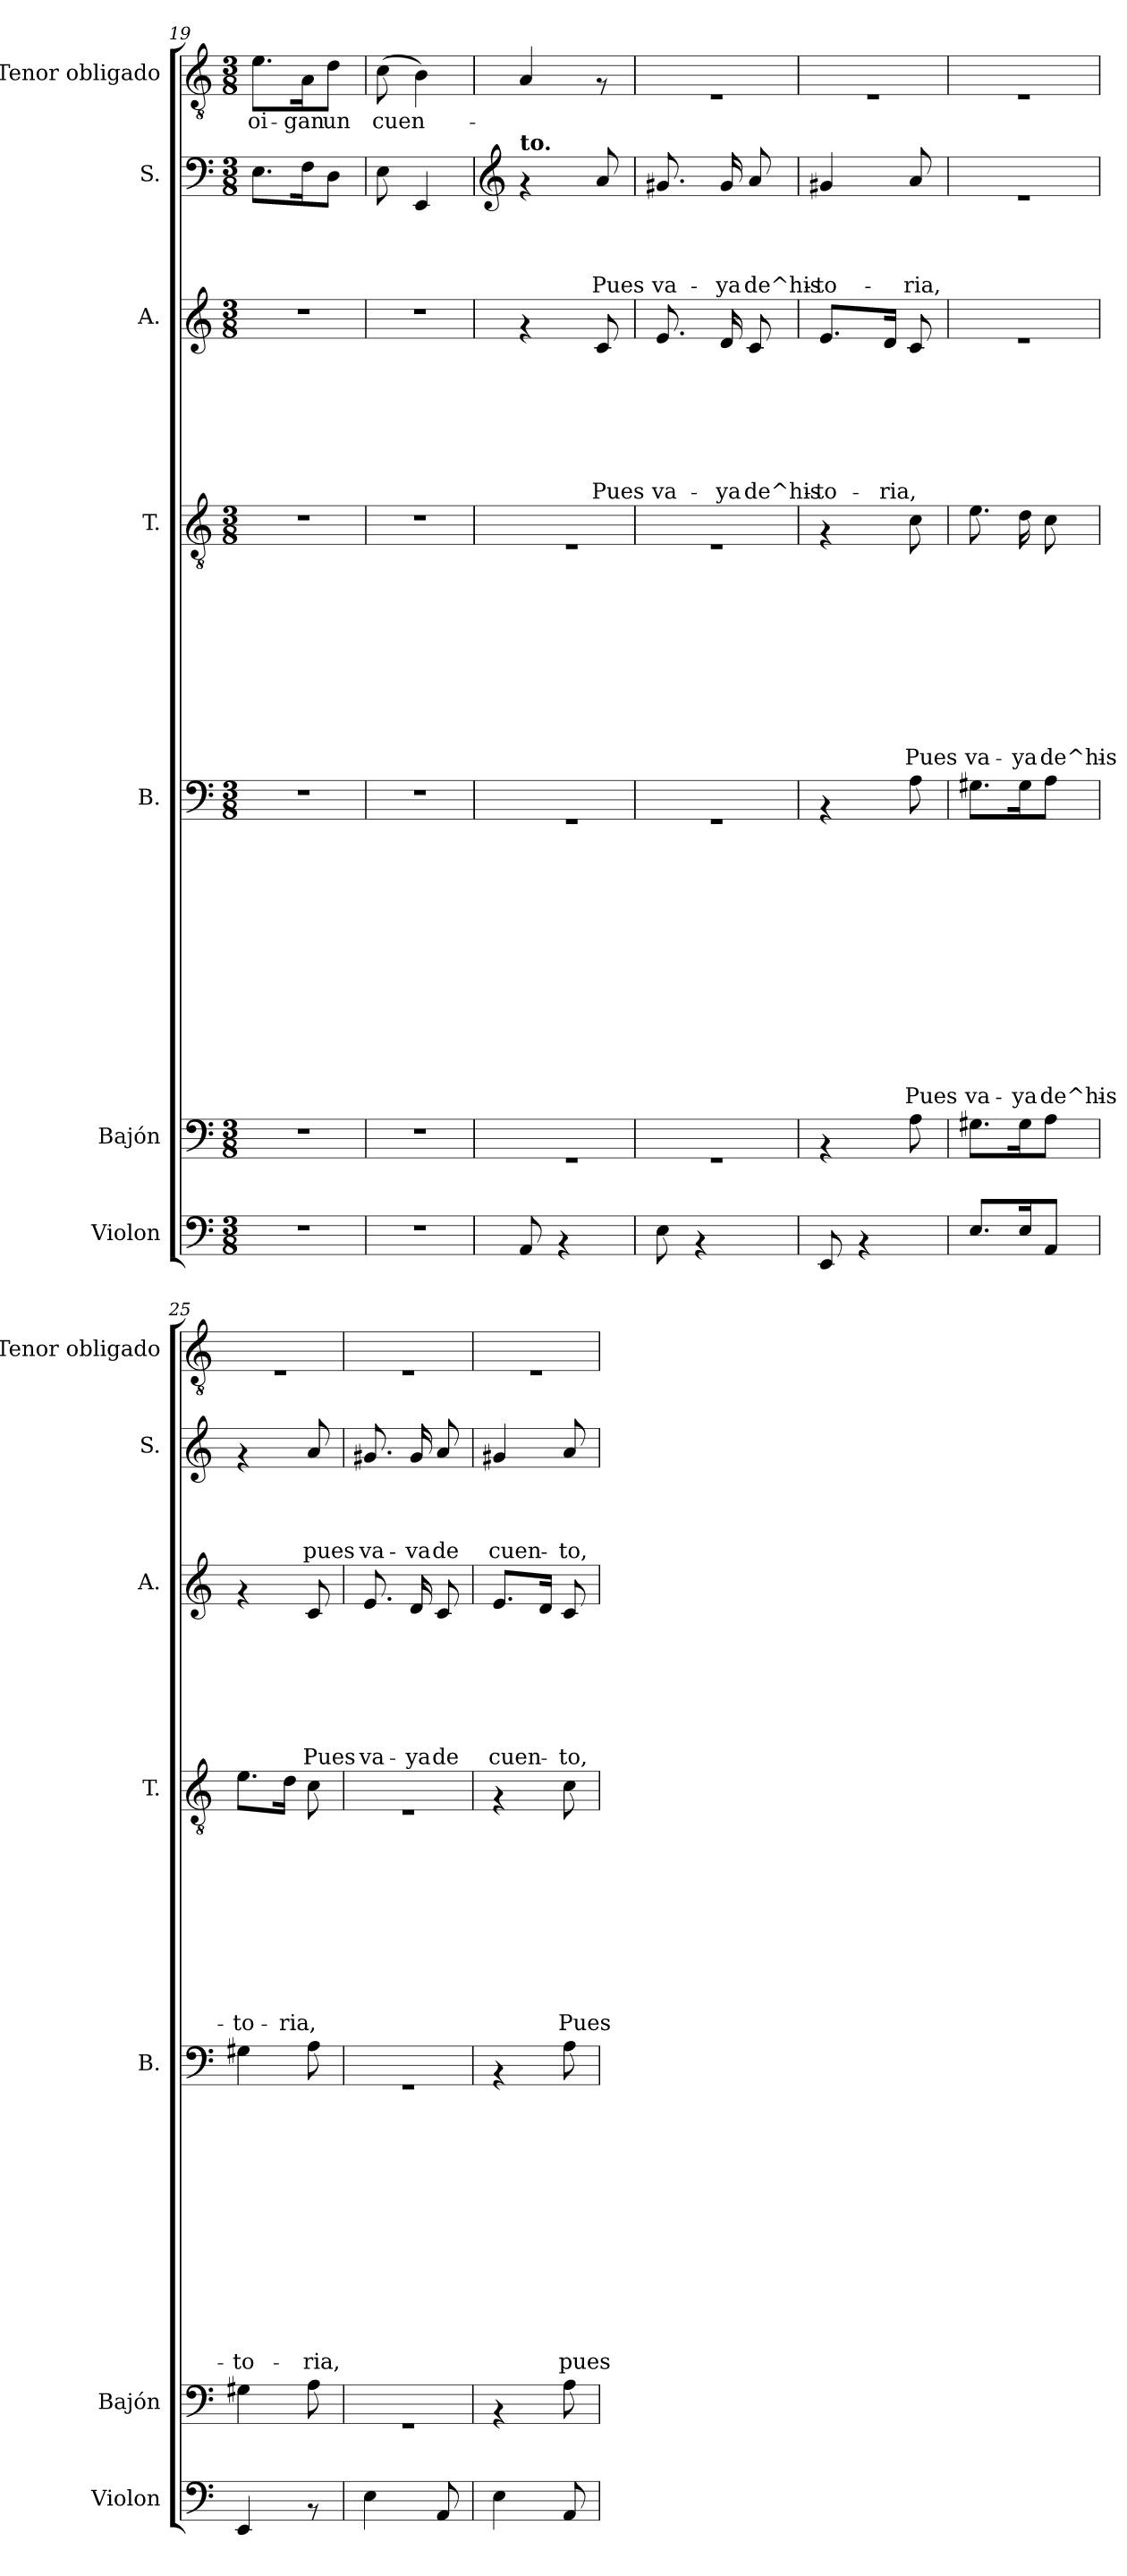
**kern	**kern	**kern	**text	**text	**text	**text	**text	**text	**text	**text	**text	**text	**text	**text	**text	**kern	**text	**text	**text	**text	**text	**text	**text	**text	**text	**text	**kern	**text	**text	**text	**text	**text	**text	**text	**kern	**text	**text	**text	**text	**kern	**text
*part7	*part6	*part5	*part5	*part5	*part5	*part5	*part5	*part5	*part5	*part5	*part5	*part5	*part5	*part5	*part5	*part4	*part4	*part4	*part4	*part4	*part4	*part4	*part4	*part4	*part4	*part4	*part3	*part3	*part3	*part3	*part3	*part3	*part3	*part3	*part2	*part2	*part2	*part2	*part2	*part1	*part1
*staff7	*staff6	*staff5	*staff5	*staff5	*staff5	*staff5	*staff5	*staff5	*staff5	*staff5	*staff5	*staff5	*staff5	*staff5	*staff5	*staff4	*staff4	*staff4	*staff4	*staff4	*staff4	*staff4	*staff4	*staff4	*staff4	*staff4	*staff3	*staff3	*staff3	*staff3	*staff3	*staff3	*staff3	*staff3	*staff2	*staff2	*staff2	*staff2	*staff2	*staff1	*staff1
*I"Violon	*I"Bajón	*I"B.	*	*	*	*	*	*	*	*	*	*	*	*	*	*I"T.	*	*	*	*	*	*	*	*	*	*	*I"A.	*	*	*	*	*	*	*	*I"S.	*	*	*	*	*I"Tenor obligado	*
*I'Violon	*I'Bajón	*I'B.	*	*	*	*	*	*	*	*	*	*	*	*	*	*I'T.	*	*	*	*	*	*	*	*	*	*	*I'A.	*	*	*	*	*	*	*	*I'S.	*	*	*	*	*I'Tenor obligado	*
*clefF4	*clefF4	*clefF4	*	*	*	*	*	*	*	*	*	*	*	*	*	*clefGv2	*	*	*	*	*	*	*	*	*	*	*clefG2	*	*	*	*	*	*	*	*clefF4	*	*	*	*	*clefGv2	*
*k[]	*k[]	*k[]	*	*	*	*	*	*	*	*	*	*	*	*	*	*k[]	*	*	*	*	*	*	*	*	*	*	*k[]	*	*	*	*	*	*	*	*k[]	*	*	*	*	*k[]	*
*C:	*C:	*C:	*	*	*	*	*	*	*	*	*	*	*	*	*	*C:	*	*	*	*	*	*	*	*	*	*	*C:	*	*	*	*	*	*	*	*C:	*	*	*	*	*C:	*
*M3/8	*M3/8	*M3/8	*	*	*	*	*	*	*	*	*	*	*	*	*	*M3/8	*	*	*	*	*	*	*	*	*	*	*M3/8	*	*	*	*	*	*	*	*M3/8	*	*	*	*	*M3/8	*
=19	=19	=19	=19	=19	=19	=19	=19	=19	=19	=19	=19	=19	=19	=19	=19	=19	=19	=19	=19	=19	=19	=19	=19	=19	=19	=19	=19	=19	=19	=19	=19	=19	=19	=19	=19	=19	=19	=19	=19	=19	=19
!	!	!	!	!	!	!	!	!	!	!	!	!	!	!	!	!	!	!	!	!	!	!	!	!	!	!	!	!	!	!	!	!	!	!	!	!	!	!	!	!	!LO:LY:b
4.r	4.r	4.r	.	.	.	.	.	.	.	.	.	.	.	.	.	4.r	.	.	.	.	.	.	.	.	.	.	4.r	.	.	.	.	.	.	.	8.E\L	.	.	.	.	8.e\L	oi-
!	!	!	!	!	!	!	!	!	!	!	!	!	!	!	!	!	!	!	!	!	!	!	!	!	!	!	!	!	!	!	!	!	!	!	!	!	!	!	!	!	!LO:LY:b
.	.	.	.	.	.	.	.	.	.	.	.	.	.	.	.	.	.	.	.	.	.	.	.	.	.	.	.	.	.	.	.	.	.	.	16F\k	.	.	.	.	16A\K	-gan
!	!	!	!	!	!	!	!	!	!	!	!	!	!	!	!	!	!	!	!	!	!	!	!	!	!	!	!	!	!	!	!	!	!	!	!	!	!	!	!	!	!LO:LY:b
.	.	.	.	.	.	.	.	.	.	.	.	.	.	.	.	.	.	.	.	.	.	.	.	.	.	.	.	.	.	.	.	.	.	.	8D\J	.	.	.	.	8d\J	un
=20	=20	=20	=20	=20	=20	=20	=20	=20	=20	=20	=20	=20	=20	=20	=20	=20	=20	=20	=20	=20	=20	=20	=20	=20	=20	=20	=20	=20	=20	=20	=20	=20	=20	=20	=20	=20	=20	=20	=20	=20	=20
!	!	!	!	!	!	!	!	!	!	!	!	!	!	!	!	!	!	!	!	!	!	!	!	!	!	!	!	!	!	!	!	!	!	!	!	!	!	!	!	!	!LO:LY:b
4.r	4.r	4.r	.	.	.	.	.	.	.	.	.	.	.	.	.	4.r	.	.	.	.	.	.	.	.	.	.	4.r	.	.	.	.	.	.	.	8E\	.	.	.	.	(>8c\	cuen-
.	.	.	.	.	.	.	.	.	.	.	.	.	.	.	.	.	.	.	.	.	.	.	.	.	.	.	.	.	.	.	.	.	.	.	4EE/	.	.	.	.	4B\)	.
!!LO:PB:g=z
=21	=21	=21	=21	=21	=21	=21	=21	=21	=21	=21	=21	=21	=21	=21	=21	=21	=21	=21	=21	=21	=21	=21	=21	=21	=21	=21	=21	=21	=21	=21	=21	=21	=21	=21	=21	=21	=21	=21	=21	=21	=21
*	*	*	*	*	*	*	*	*	*	*	*	*	*	*	*	*	*	*	*	*	*	*	*	*	*	*	*	*	*	*	*	*	*	*	*clefG2	*	*	*	*	*	*
!	!	!	!	!	!	!	!	!	!	!	!	!	!	!	!	!	!	!	!	!	!	!	!	!	!	!	!	!	!	!	!	!	!	!	!LO:TX:a:B:t=to.	!	!	!	!	!	!
8AA/	4.rGG	4.rGG	.	.	.	.	.	.	.	.	.	.	.	.	.	4.rE	.	.	.	.	.	.	.	.	.	.	4rf	.	.	.	.	.	.	.	4rf	.	.	.	.	4A/	.
4rAA	.	.	.	.	.	.	.	.	.	.	.	.	.	.	.	.	.	.	.	.	.	.	.	.	.	.	.	.	.	.	.	.	.	.	.	.	.	.	.	.	.
!	!	!	!	!	!	!	!	!	!	!	!	!	!	!	!	!	!	!	!	!	!	!	!	!	!	!	!	!	!	!	!	!	!	!LO:LY:b	!	!	!	!	!LO:LY:b	!	!
.	.	.	.	.	.	.	.	.	.	.	.	.	.	.	.	.	.	.	.	.	.	.	.	.	.	.	8c/	.	.	.	.	.	.	Pues	8a/	.	.	.	Pues	8rF	.
=22	=22	=22	=22	=22	=22	=22	=22	=22	=22	=22	=22	=22	=22	=22	=22	=22	=22	=22	=22	=22	=22	=22	=22	=22	=22	=22	=22	=22	=22	=22	=22	=22	=22	=22	=22	=22	=22	=22	=22	=22	=22
!	!	!	!	!	!	!	!	!	!	!	!	!	!	!	!	!	!	!	!	!	!	!	!	!	!	!	!	!	!	!	!	!	!	!LO:LY:b	!	!	!	!	!LO:LY:b	!	!
8E\	4.rGG	4.rGG	.	.	.	.	.	.	.	.	.	.	.	.	.	4.rE	.	.	.	.	.	.	.	.	.	.	8.e/	.	.	.	.	.	.	va-	8.g#X/	.	.	.	va-	4.rE	.
4rAA	.	.	.	.	.	.	.	.	.	.	.	.	.	.	.	.	.	.	.	.	.	.	.	.	.	.	.	.	.	.	.	.	.	.	.	.	.	.	.	.	.
!	!	!	!	!	!	!	!	!	!	!	!	!	!	!	!	!	!	!	!	!	!	!	!	!	!	!	!	!	!	!	!	!	!	!LO:LY:b	!	!	!	!	!LO:LY:b	!	!
.	.	.	.	.	.	.	.	.	.	.	.	.	.	.	.	.	.	.	.	.	.	.	.	.	.	.	16d/	.	.	.	.	.	.	-ya	16g#/	.	.	.	-ya	.	.
!	!	!	!	!	!	!	!	!	!	!	!	!	!	!	!	!	!	!	!	!	!	!	!	!	!	!	!	!	!	!	!	!	!	!LO:LY:b	!	!	!	!	!LO:LY:b	!	!
.	.	.	.	.	.	.	.	.	.	.	.	.	.	.	.	.	.	.	.	.	.	.	.	.	.	.	8c/	.	.	.	.	.	.	de^his-	8a/	.	.	.	de^his-	.	.
=23	=23	=23	=23	=23	=23	=23	=23	=23	=23	=23	=23	=23	=23	=23	=23	=23	=23	=23	=23	=23	=23	=23	=23	=23	=23	=23	=23	=23	=23	=23	=23	=23	=23	=23	=23	=23	=23	=23	=23	=23	=23
!	!	!	!	!	!	!	!	!	!	!	!	!	!	!	!	!	!	!	!	!	!	!	!	!	!	!	!	!	!	!	!	!	!	!LO:LY:b	!	!	!	!	!LO:LY:b	!	!
8EE/	4rAA	4rAA	.	.	.	.	.	.	.	.	.	.	.	.	.	4rF	.	.	.	.	.	.	.	.	.	.	8.e/L	.	.	.	.	.	.	-to-	4g#X/	.	.	.	-to-	4.rE	.
4rAA	.	.	.	.	.	.	.	.	.	.	.	.	.	.	.	.	.	.	.	.	.	.	.	.	.	.	.	.	.	.	.	.	.	.	.	.	.	.	.	.	.
!	!	!	!	!	!	!	!	!	!	!	!	!	!	!	!	!	!	!	!	!	!	!	!	!	!	!	!	!	!	!	!	!	!	!LO:LY:b	!	!	!	!	!	!	!
.	.	.	.	.	.	.	.	.	.	.	.	.	.	.	.	.	.	.	.	.	.	.	.	.	.	.	16d/Jk	.	.	.	.	.	.	-ria,	.	.	.	.	.	.	.
!	!	!	!	!	!	!	!	!	!	!	!	!	!	!	!LO:LY:b	!	!	!	!	!	!	!	!	!	!	!LO:LY:b	!	!	!	!	!	!	!	!	!	!	!	!	!LO:LY:b	!	!
.	8A\	8A\	.	.	.	.	.	.	.	.	.	.	.	.	Pues	8c\	.	.	.	.	.	.	.	.	.	Pues	8c/	.	.	.	.	.	.	.	8a/	.	.	.	-ria,	.	.
=24	=24	=24	=24	=24	=24	=24	=24	=24	=24	=24	=24	=24	=24	=24	=24	=24	=24	=24	=24	=24	=24	=24	=24	=24	=24	=24	=24	=24	=24	=24	=24	=24	=24	=24	=24	=24	=24	=24	=24	=24	=24
!	!	!	!	!	!	!	!	!	!	!	!	!	!	!	!LO:LY:b	!	!	!	!	!	!	!	!	!	!	!LO:LY:b	!	!	!	!	!	!	!	!	!	!	!	!	!	!	!
8.E/L	8.G#X\L	8.G#X\L	.	.	.	.	.	.	.	.	.	.	.	.	va-	8.e\	.	.	.	.	.	.	.	.	.	va-	4.re	.	.	.	.	.	.	.	4.re	.	.	.	.	4.rE	.
!	!	!	!	!	!	!	!	!	!	!	!	!	!	!	!LO:LY:b	!	!	!	!	!	!	!	!	!	!	!LO:LY:b	!	!	!	!	!	!	!	!	!	!	!	!	!	!	!
16E/k	16G#\k	16G#\K	.	.	.	.	.	.	.	.	.	.	.	.	-ya	16d\	.	.	.	.	.	.	.	.	.	-ya	.	.	.	.	.	.	.	.	.	.	.	.	.	.	.
!	!	!	!	!	!	!	!	!	!	!	!	!	!	!	!LO:LY:b	!	!	!	!	!	!	!	!	!	!	!LO:LY:b	!	!	!	!	!	!	!	!	!	!	!	!	!	!	!
8AA/J	8A\J	8A\J	.	.	.	.	.	.	.	.	.	.	.	.	de^his-	8c\	.	.	.	.	.	.	.	.	.	de^his-	.	.	.	.	.	.	.	.	.	.	.	.	.	.	.
=25	=25	=25	=25	=25	=25	=25	=25	=25	=25	=25	=25	=25	=25	=25	=25	=25	=25	=25	=25	=25	=25	=25	=25	=25	=25	=25	=25	=25	=25	=25	=25	=25	=25	=25	=25	=25	=25	=25	=25	=25	=25
!	!	!	!	!	!	!	!	!	!	!	!	!	!	!	!LO:LY:b	!	!	!	!	!	!	!	!	!	!	!LO:LY:b	!	!	!	!	!	!	!	!	!	!	!	!	!	!	!
4EE/	4G#X\	4G#X\	.	.	.	.	.	.	.	.	.	.	.	.	-to-	8.e\L	.	.	.	.	.	.	.	.	.	-to-	4rf	.	.	.	.	.	.	.	4rf	.	.	.	.	4.rE	.
!	!	!	!	!	!	!	!	!	!	!	!	!	!	!	!	!	!	!	!	!	!	!	!	!	!	!LO:LY:b	!	!	!	!	!	!	!	!	!	!	!	!	!	!	!
.	.	.	.	.	.	.	.	.	.	.	.	.	.	.	.	16d\Jk	.	.	.	.	.	.	.	.	.	-ria,	.	.	.	.	.	.	.	.	.	.	.	.	.	.	.
!	!	!	!	!	!	!	!	!	!	!	!	!	!	!	!LO:LY:b	!	!	!	!	!	!	!	!	!	!	!	!	!	!	!	!	!	!	!LO:LY:b	!	!	!	!	!LO:LY:b	!	!
8rAA	8A\	8A\	.	.	.	.	.	.	.	.	.	.	.	.	-ria,	8c\	.	.	.	.	.	.	.	.	.	.	8c/	.	.	.	.	.	.	Pues	8a/	.	.	.	pues	.	.
=26	=26	=26	=26	=26	=26	=26	=26	=26	=26	=26	=26	=26	=26	=26	=26	=26	=26	=26	=26	=26	=26	=26	=26	=26	=26	=26	=26	=26	=26	=26	=26	=26	=26	=26	=26	=26	=26	=26	=26	=26	=26
!	!	!	!	!	!	!	!	!	!	!	!	!	!	!	!	!	!	!	!	!	!	!	!	!	!	!	!	!	!	!	!	!	!	!LO:LY:b	!	!	!	!	!LO:LY:b	!	!
4E\	4.rGG	4.rGG	.	.	.	.	.	.	.	.	.	.	.	.	.	4.rE	.	.	.	.	.	.	.	.	.	.	8.e/	.	.	.	.	.	.	va-	8.g#X/	.	.	.	va-	4.rE	.
!	!	!	!	!	!	!	!	!	!	!	!	!	!	!	!	!	!	!	!	!	!	!	!	!	!	!	!	!	!	!	!	!	!	!LO:LY:b	!	!	!	!	!LO:LY:b	!	!
.	.	.	.	.	.	.	.	.	.	.	.	.	.	.	.	.	.	.	.	.	.	.	.	.	.	.	16d/	.	.	.	.	.	.	-ya	16g#/	.	.	.	-va	.	.
!	!	!	!	!	!	!	!	!	!	!	!	!	!	!	!	!	!	!	!	!	!	!	!	!	!	!	!	!	!	!	!	!	!	!LO:LY:b	!	!	!	!	!LO:LY:b	!	!
8AA/	.	.	.	.	.	.	.	.	.	.	.	.	.	.	.	.	.	.	.	.	.	.	.	.	.	.	8c/	.	.	.	.	.	.	de	8a/	.	.	.	de	.	.
=27	=27	=27	=27	=27	=27	=27	=27	=27	=27	=27	=27	=27	=27	=27	=27	=27	=27	=27	=27	=27	=27	=27	=27	=27	=27	=27	=27	=27	=27	=27	=27	=27	=27	=27	=27	=27	=27	=27	=27	=27	=27
!	!	!	!	!	!	!	!	!	!	!	!	!	!	!	!	!	!	!	!	!	!	!	!	!	!	!	!	!	!	!	!	!	!	!LO:LY:b	!	!	!	!	!LO:LY:b	!	!
4E\	4rAA	4rAA	.	.	.	.	.	.	.	.	.	.	.	.	.	4rF	.	.	.	.	.	.	.	.	.	.	8.e/L	.	.	.	.	.	.	cuen-	4g#X/	.	.	.	cuen-	4.rE	.
.	.	.	.	.	.	.	.	.	.	.	.	.	.	.	.	.	.	.	.	.	.	.	.	.	.	.	16d/Jk	.	.	.	.	.	.	.	.	.	.	.	.	.	.
!	!	!	!	!	!	!	!	!	!	!	!	!	!	!	!LO:LY:b	!	!	!	!	!	!	!	!	!	!	!LO:LY:b	!	!	!	!	!	!	!	!LO:LY:b	!	!	!	!	!LO:LY:b	!	!
8AA/	8A\	8A\	.	.	.	.	.	.	.	.	.	.	.	.	pues	8c\	.	.	.	.	.	.	.	.	.	Pues	8c/	.	.	.	.	.	.	-to,	8a/	.	.	.	-to,	.	.
=	=	=	=	=	=	=	=	=	=	=	=	=	=	=	=	=	=	=	=	=	=	=	=	=	=	=	=	=	=	=	=	=	=	=	=	=	=	=	=	=	=
*-	*-	*-	*-	*-	*-	*-	*-	*-	*-	*-	*-	*-	*-	*-	*-	*-	*-	*-	*-	*-	*-	*-	*-	*-	*-	*-	*-	*-	*-	*-	*-	*-	*-	*-	*-	*-	*-	*-	*-	*-	*-
